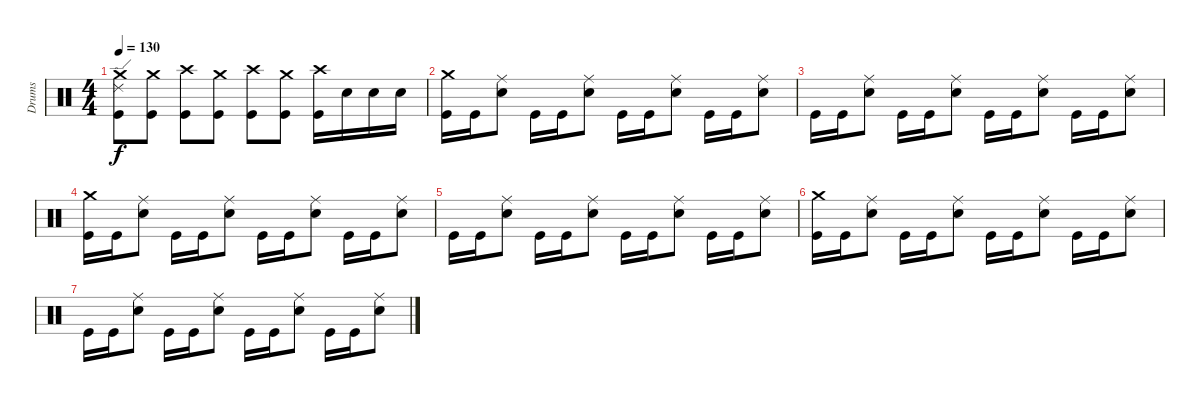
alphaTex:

\track ("Drums" "Drums") {instrument percussion}
\staff {score}
\articulation defaults
\ts (4 4)
\tempo 130
\clef neutral
\ks c
("Ride (edge) 2" "Crash medium (hit)" "Kick (hit)").8{dy f} ("Crash medium (hit)" "Kick (hit)").8 ("Crash high (hit)" "Kick (hit)").8 ("Crash medium (hit)" "Kick (hit)").8 ("Crash high (hit)" "Kick (hit)").8 ("Crash medium (hit)" "Kick (hit)").8 ("Crash high (hit)" "Kick (hit)").16 "Electric Snare (hit)".16 "Electric Snare (hit)".16 "Electric Snare (hit)".16 |
("Crash medium (hit)" "Kick (hit)").16 "Kick (hit)".16 ("Ride (middle)" "Electric Snare (hit)").8 "Kick (hit)".16 "Kick (hit)".16 ("Ride (middle)" "Electric Snare (hit)").8 "Kick (hit)".16 "Kick (hit)".16 ("Ride (middle)" "Electric Snare (hit)").8 "Kick (hit)".16 "Kick (hit)".16 ("Ride (middle)" "Electric Snare (hit)").8 |
"Kick (hit)".16 "Kick (hit)".16 ("Ride (middle)" "Electric Snare (hit)").8 "Kick (hit)".16 "Kick (hit)".16 ("Ride (middle)" "Electric Snare (hit)").8 "Kick (hit)".16 "Kick (hit)".16 ("Ride (middle)" "Electric Snare (hit)").8 "Kick (hit)".16 "Kick (hit)".16 ("Ride (middle)" "Electric Snare (hit)").8 |
("Crash medium (hit)" "Kick (hit)").16 "Kick (hit)".16 ("Ride (middle)" "Electric Snare (hit)").8 "Kick (hit)".16 "Kick (hit)".16 ("Ride (middle)" "Electric Snare (hit)").8 "Kick (hit)".16 "Kick (hit)".16 ("Ride (middle)" "Electric Snare (hit)").8 "Kick (hit)".16 "Kick (hit)".16 ("Ride (middle)" "Electric Snare (hit)").8 |
"Kick (hit)".16 "Kick (hit)".16 ("Ride (middle)" "Electric Snare (hit)").8 "Kick (hit)".16 "Kick (hit)".16 ("Ride (middle)" "Electric Snare (hit)").8 "Kick (hit)".16 "Kick (hit)".16 ("Ride (middle)" "Electric Snare (hit)").8 "Kick (hit)".16 "Kick (hit)".16 ("Ride (middle)" "Electric Snare (hit)").8 |
("Crash medium (hit)" "Kick (hit)").16 "Kick (hit)".16 ("Ride (middle)" "Electric Snare (hit)").8 "Kick (hit)".16 "Kick (hit)".16 ("Ride (middle)" "Electric Snare (hit)").8 "Kick (hit)".16 "Kick (hit)".16 ("Ride (middle)" "Electric Snare (hit)").8 "Kick (hit)".16 "Kick (hit)".16 ("Ride (middle)" "Electric Snare (hit)").8 |
"Kick (hit)".16 "Kick (hit)".16 ("Ride (middle)" "Electric Snare (hit)").8 "Kick (hit)".16 "Kick (hit)".16 ("Ride (middle)" "Electric Snare (hit)").8 "Kick (hit)".16 "Kick (hit)".16 ("Ride (middle)" "Electric Snare (hit)").8 "Kick (hit)".16 "Kick (hit)".16 ("Ride (middle)" "Electric Snare (hit)").8
